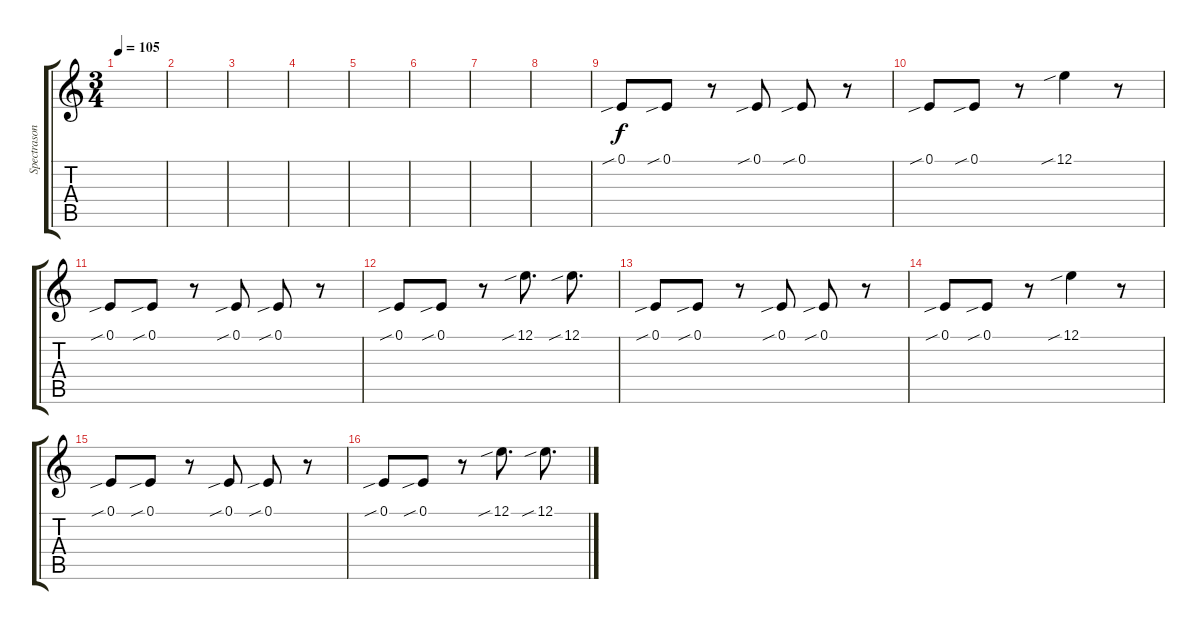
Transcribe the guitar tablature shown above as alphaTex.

\track ("Spectrasonics Omnisphere" "Spectrason") {instrument lead1square}
\staff {score tabs}
\tuning (E4 B3 G3 D3 A2 E2) {hide}
\ts (3 4)
\tempo 105
\clef g2
\ks c
|
|
|
|
|
|
|
|
0.1{sib}.8 0.1{sib}.8 r.8 0.1{sib}.8 0.1{sib}.8 r.8 |
0.1{sib}.8 0.1{sib}.8 r.8 12.1{sib}.4 r.8 |
0.1{sib}.8 0.1{sib}.8 r.8 0.1{sib}.8 0.1{sib}.8 r.8 |
0.1{sib}.8 0.1{sib}.8 r.8 12.1{sib}.8{d} 12.1{sib}.8{d} |
0.1{sib}.8 0.1{sib}.8 r.8 0.1{sib}.8 0.1{sib}.8 r.8 |
0.1{sib}.8 0.1{sib}.8 r.8 12.1{sib}.4 r.8 |
0.1{sib}.8 0.1{sib}.8 r.8 0.1{sib}.8 0.1{sib}.8 r.8 |
0.1{sib}.8 0.1{sib}.8 r.8 12.1{sib}.8{d} 12.1{sib}.8{d}
